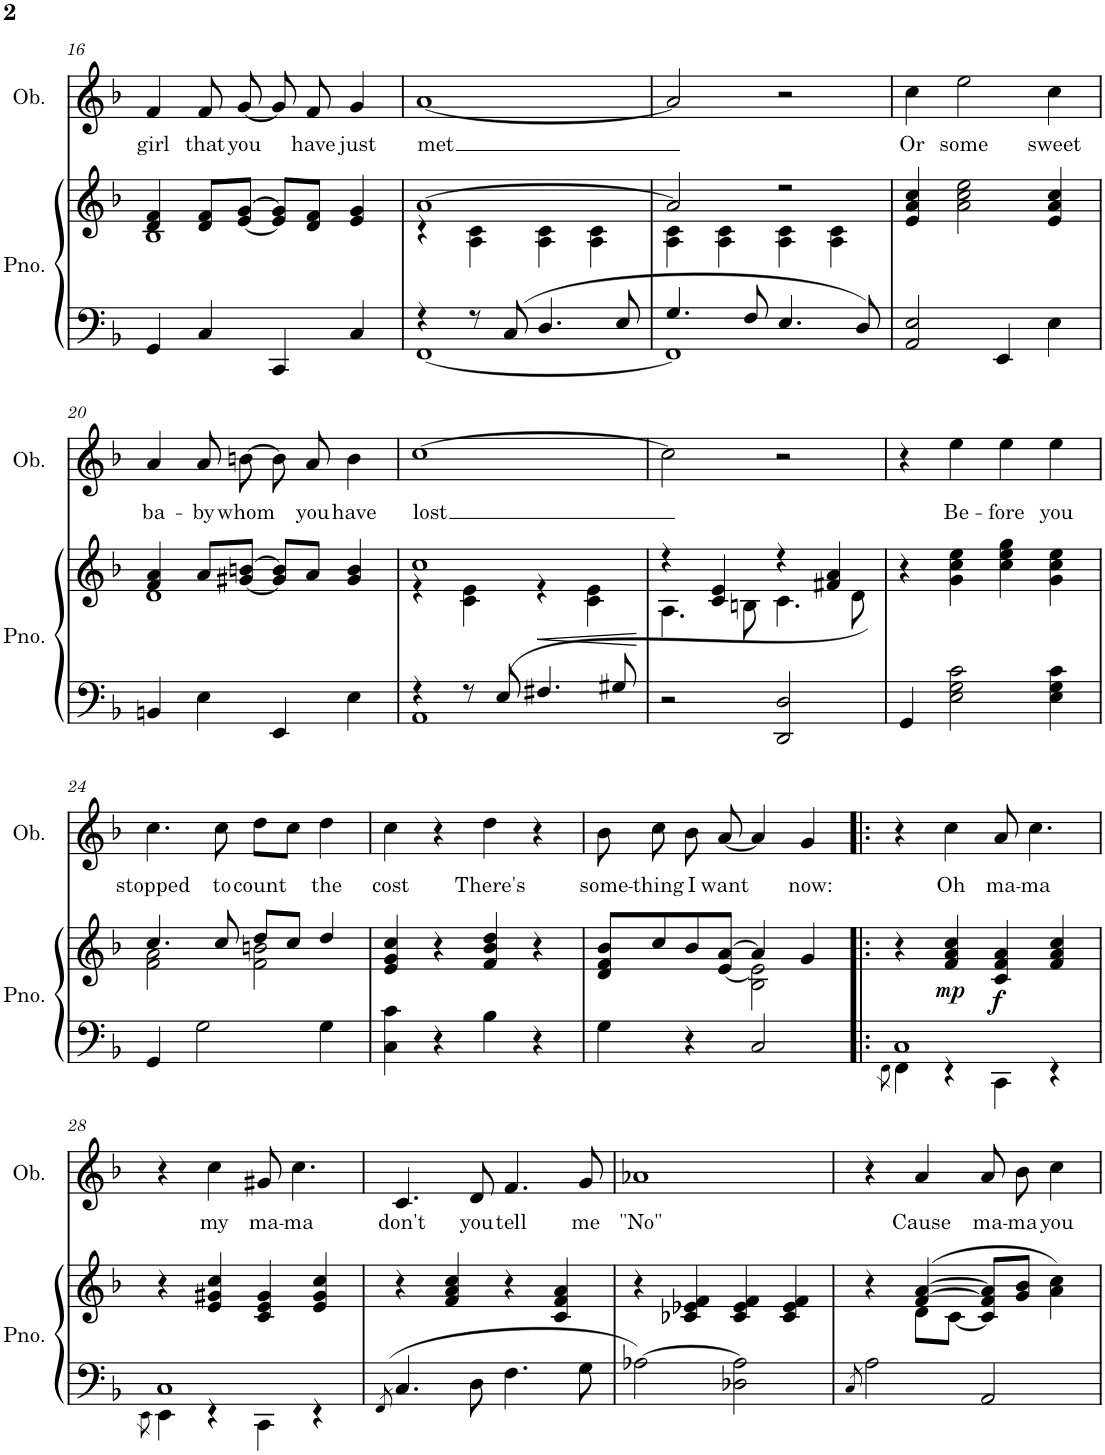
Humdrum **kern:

**kern	**kern	**dynam	**kern	**text
*part2	*part2	*part2	*part1	*part1
*staff3	*staff2	*staff2/3	*staff1	*staff1
*I"Piano	*	*	*I"Oboe	*
*I'Pno.	*	*	*I'Ob.	*
!!LO:PB:g=z
*clefF4	*clefG2	*	*clefG2	*
*k[b-]	*k[b-]	*	*k[b-]	*
*M4/4	*M4/4	*	*M4/4	*
*met(c)	*met(c)	*	*met(c)	*
=16	=16	=16	=16	=16
*	*^	*	*	*
!	!	!	!	!	!LO:LY:b
4GG/	4d/ 4f/	1B-	.	4f/	girl
!	!	!	!	!	!LO:LY:b
4C/	8d/ 8f/L	.	.	8f/	that
!	!	!	!	!	!LO:LY:b
.	[<8e/ [8g/J	.	.	[8g/	you
4CC/	8e/] 8g/]L	.	.	8g/]	.
!	!	!	!	!	!LO:LY:b
.	8d/ 8f/J	.	.	8f/	have
!	!	!	!	!	!LO:LY:b
4C/	4e/ 4g/	.	.	4g/	just
=17	=17	=17	=17	=17	=17
*^	*	*	*	*	*
!	!	!	!	!	!	!LO:LY:b
4r	[1FF	[1a	4r	.	[1a	met
8r	.	.	4A\ 4c\	.	.	.
8C/	.	.	.	.	.	.
4.D/	.	.	4A\ 4c\	.	.	.
.	.	.	4A\ 4c\	.	.	.
8E/	.	.	.	.	.	.
=18	=18	=18	=18	=18	=18	=18
4.G/	1FF]	2a/]	4A\ 4c\	.	2a/]	.
.	.	.	4A\ 4c\	.	.	.
8F/	.	.	.	.	.	.
4.E/	.	2r	4A\ 4c\	.	2r	.
.	.	.	4A\ 4c\	.	.	.
8D/	.	.	.	.	.	.
*v	*v	*	*	*	*	*
*	*v	*v	*	*	*
=19	=19	=19	=19	=19
!	!	!	!	!LO:LY:b
2AA/ 2E/	4e/ 4a/ 4cc/	.	4cc\	Or
!	!	!	!	!LO:LY:b
.	2a\ 2cc\ 2ee\	.	2ee\	some
4EE/	.	.	.	.
!	!	!	!	!LO:LY:b
4E\	4e/ 4a/ 4cc/	.	4cc\	sweet
!!LO:LB:g=z
=20	=20	=20	=20	=20
*	*^	*	*	*
!	!	!	!	!	!LO:LY:b
4BBn/	4f/ 4a/	1d	.	4a/	ba-
!	!	!	!	!	!LO:LY:b
4E\	8a/L	.	.	8a/	-by
!	!	!	!	!	!LO:LY:b
.	[<8g#X/ [8bn/J	.	.	[8bn\	whom
4EE/	8g#/] 8b/]L	.	.	8b\]	.
!	!	!	!	!	!LO:LY:b
.	8a/J	.	.	8a/	you
!	!	!	!	!	!LO:LY:b
4E\	4g#/ 4b/	.	.	4b\	have
=21	=21	=21	=21	=21	=21
*^	*	*	*	*	*
!	!	!	!	!	!	!LO:LY:b
4r	1AA	1cc	4r	.	[1cc	lost
8r	.	.	4c\ 4e\	.	.	.
(>8E/	.	.	.	.	.	.
4.F#X/	.	.	4r	.	.	.
.	.	.	4c\ 4e\	.	.	.
8G#X/	.	.	.	.	.	.
*v	*v	*	*	*	*	*
=22	=22	=22	=22	=22	=22
2r	4r	4.A\	.	2cc\]	.
.	4c/ 4e/	.	.	.	.
.	.	8Bn\	.	.	.
2DD/ 2D/	4r	4.c\	.	2r	.
.	4f#X/ 4a/	.	.	.	.
.	.	8d\)	.	.	.
*	*v	*v	*	*	*
=23	=23	=23	=23	=23
4GG/	4r	.	4r	.
!	!	!	!	!LO:LY:b
2E\ 2G\ 2c\	4g\ 4cc\ 4ee\	.	4ee\	Be-
!	!	!	!	!LO:LY:b
.	4cc\ 4ee\ 4gg\	.	4ee\	-fore
!	!	!	!	!LO:LY:b
4E\ 4G\ 4c\	4g\ 4cc\ 4ee\	.	4ee\	you
!!LO:LB:g=z
=24	=24	=24	=24	=24
*	*^	*	*	*
!	!	!	!	!	!LO:LY:b
4GG/	4.cc/	2f\ 2a\	.	4.cc\	stopped
2G\	.	.	.	.	.
!	!	!	!	!	!LO:LY:b
.	8cc/	.	.	8cc\	to
!	!	!	!	!	!LO:LY:b
.	8dd/L	2f\ 2bn\	.	8dd\L	count
.	8cc/J	.	.	8cc\J	.
!	!	!	!	!	!LO:LY:b
4G\	4dd/	.	.	4dd\	the
*	*v	*v	*	*	*
=25	=25	=25	=25	=25
!	!	!	!	!LO:LY:b
4C\ 4c\	4e/ 4g/ 4cc/	.	4cc\	cost
4r	4r	.	4r	.
!	!	!	!	!LO:LY:b
4B-\	4f/ 4b-/ 4dd/	.	4dd\	There's
4r	4r	.	4r	.
=26	=26	=26	=26	=26
*	*^	*	*	*
!	!	!	!	!	!LO:LY:b
4G\	8d/ 8f/ 8b-/L	2ryy	.	8b-\	some-
!	!	!	!	!	!LO:LY:b
.	8cc/	.	.	8cc\	-thing
!	!	!	!	!	!LO:LY:b
4r	8b-/	.	.	8b-\	I
!	!	!	!	!	!LO:LY:b
.	[8e/ [8a/J	.	.	[8a/	want
2C/	4a/]	2B-\ 2e\]	.	4a/]	.
!	!	!	!	!	!LO:LY:b
.	4g/	.	.	4g/	now:
*	*v	*v	*	*	*
=27!|:	=27!|:	=27!|:	=27!|:	=27!|:
*^	*	*	*	*
.	8qFF\	.	.	.	.
1C	4FF\	4r	.	4r	.
!	!	!	!LO:DY:b	!	!LO:LY:b
.	4r	4f/ 4a/ 4cc/	mp	4cc\	Oh
!	!	!	!LO:DY:b	!	!LO:LY:b
.	4CC\	4c/ 4f/ 4a/	f	8a/	ma-
!	!	!	!	!	!LO:LY:b
.	.	.	.	4.cc\	-ma
.	4r	4f/ 4a/ 4cc/	.	.	.
!!LO:LB:g=z
=28	=28	=28	=28	=28	=28
.	8qEE\	.	.	.	.
1C	4EE\	4r	.	4r	.
!	!	!	!	!	!LO:LY:b
.	4r	4e/ 4g#X/ 4cc/	.	4cc\	my
!	!	!	!	!	!LO:LY:b
.	4CC\	4c/ 4e/ 4g#/	.	8g#X/	ma-
!	!	!	!	!	!LO:LY:b
.	.	.	.	4.cc\	-ma
.	4r	4e/ 4g#/ 4cc/	.	.	.
*v	*v	*	*	*	*
=29	=29	=29	=29	=29
8qFF/	.	.	.	.
!	!	!	!	!LO:LY:b
4.C/	4r	.	4.c/	don't
.	4f/ 4a/ 4cc/	.	.	.
!	!	!	!	!LO:LY:b
8D\	.	.	8d/	you
!	!	!	!	!LO:LY:b
4.F\	4r	.	4.f/	tell
.	4c/ 4f/ 4a/	.	.	.
!	!	!	!	!LO:LY:b
8G\	.	.	8g/	me
=30	=30	=30	=30	=30
!	!	!	!	!LO:LY:b
[2A-X\	4r	.	1a-X	"No"
.	4c-X/ 4e-X/ 4f/	.	.	.
2D-X\ 2A-\]	4c-/ 4e-/ 4f/	.	.	.
.	4c-/ 4e-/ 4f/	.	.	.
=31	=31	=31	=31	=31
8qC/	.	.	.	.
*	*^	*	*	*
2A\	4r	4ryy	.	4r	.
!	!	!	!	!	!LO:LY:b
.	([4f/ [4a/	8d\L	.	4a/	Cause
.	.	[8c\J	.	.	.
!	!	!	!	!	!LO:LY:b
2AA/	8c/] 8f/] 8a/]L	2ryy	.	8a/	ma-
!	!	!	!	!	!LO:LY:b
.	8g/ 8b-/J	.	.	8b-\	-ma
!	!	!	!	!	!LO:LY:b
.	4a\ 4cc\)	.	.	4cc\	you
*	*v	*v	*	*	*
=	=	=	=	=
*-	*-	*-	*-	*-
